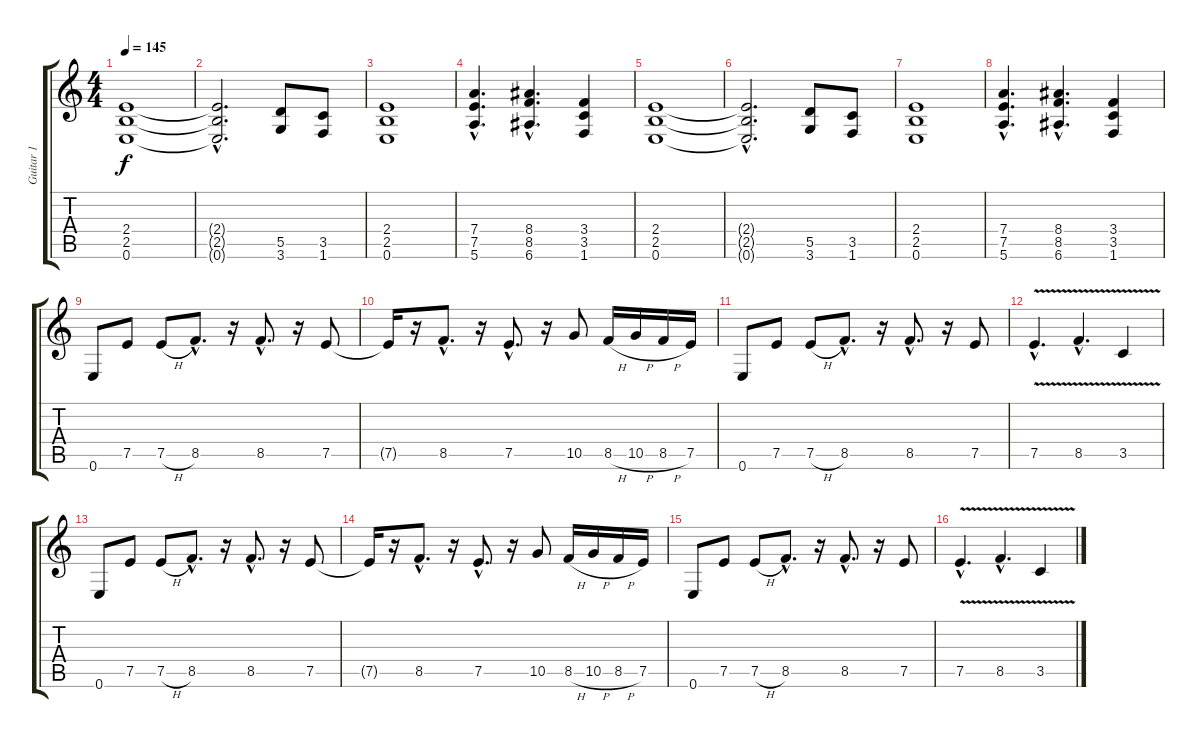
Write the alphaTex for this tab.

\track ("Guitar 1" "Guitar 1") {instrument distortionguitar}
\staff {score tabs}
\tuning (E4 B3 G3 D3 A2 E2) {hide}
\ts (4 4)
\tempo 145
\clef g2
\ks c
(2.4 2.5 0.6).1{dy f instrument distortionguitar} |
(2.4{hac t} 2.5{hac t} 0.6{hac t}).2{d} (5.5 3.6).8 (3.5 1.6).8 |
(2.4 2.5 0.6).1 |
(7.4{hac} 7.5 5.6{hac}).4{d} (8.4{hac} 8.5{hac} 6.6{hac}).4{d} (3.4 3.5 1.6).4 |
(2.4 2.5 0.6).1 |
(2.4{hac t} 2.5{hac t} 0.6{hac t}).2{d} (5.5 3.6).8 (3.5 1.6).8 |
(2.4 2.5 0.6).1 |
(7.4{hac} 7.5 5.6{hac}).4{d} (8.4{hac} 8.5{hac} 6.6{hac}).4{d} (3.4 3.5 1.6).4 |
0.6.8 7.5.8 7.5{h}.8 8.5{hac}.8{d} r.16 8.5{hac}.8{d} r.16 7.5.8 |
7.5{t}.16 r.16 8.5{hac}.8{d} r.16 7.5{hac}.8{d} r.16 10.5.8 8.5{h}.16 10.5{h}.16 8.5{h}.16 7.5.16 |
0.6.8 7.5.8 7.5{h}.8 8.5{hac}.8{d} r.16 8.5{hac}.8{d} r.16 7.5.8 |
7.5{v hac}.4{d} 8.5{v hac}.4{d} 3.5{v}.4 |
0.6.8 7.5.8 7.5{h}.8 8.5{hac}.8{d} r.16 8.5{hac}.8{d} r.16 7.5.8 |
7.5{t}.16 r.16 8.5{hac}.8{d} r.16 7.5{hac}.8{d} r.16 10.5.8 8.5{h}.16 10.5{h}.16 8.5{h}.16 7.5.16 |
0.6.8 7.5.8 7.5{h}.8 8.5{hac}.8{d} r.16 8.5{hac}.8{d} r.16 7.5.8 |
7.5{v hac}.4{d} 8.5{v hac}.4{d} 3.5{v}.4
